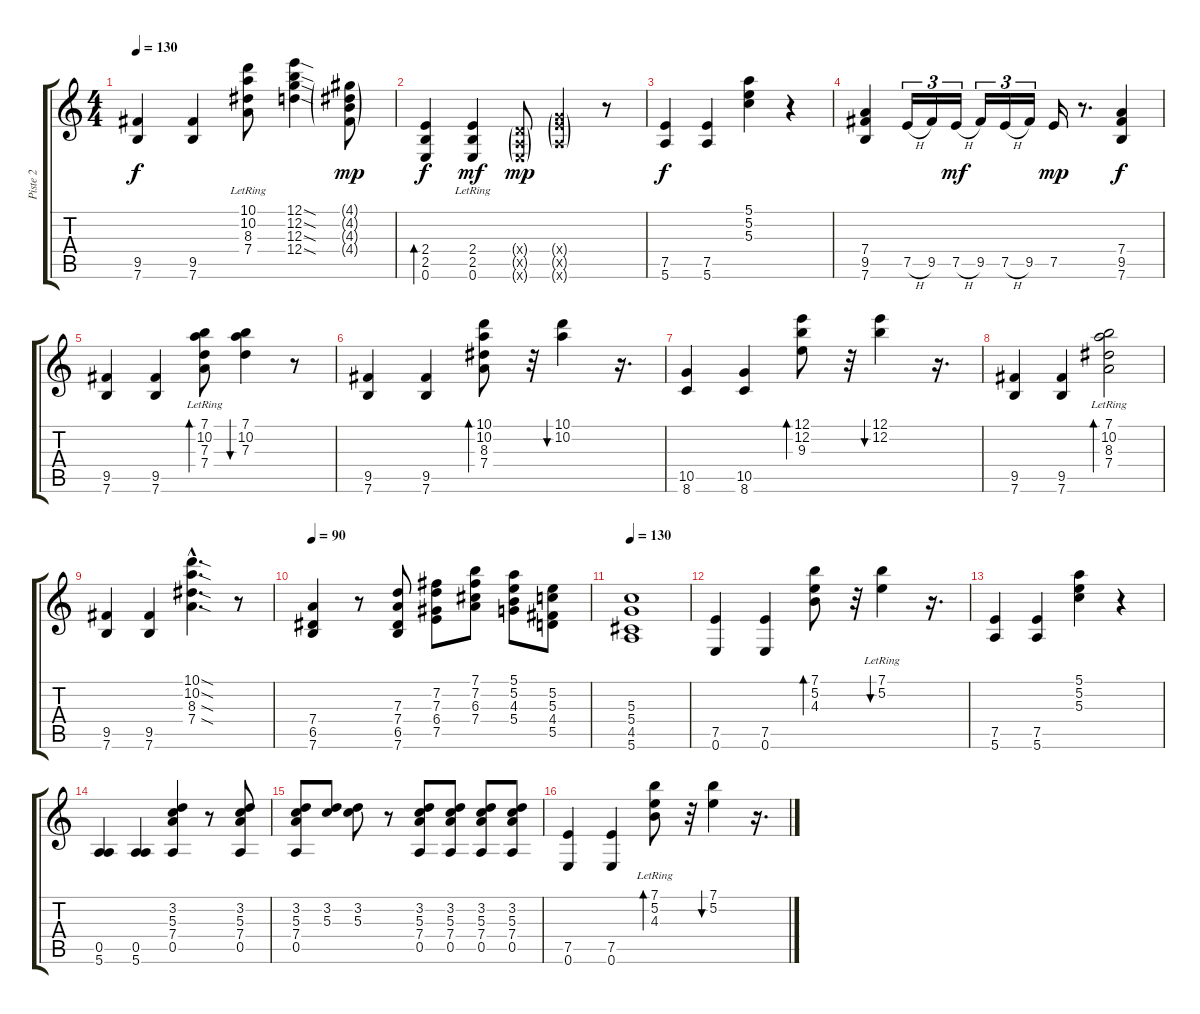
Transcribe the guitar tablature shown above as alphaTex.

\track ("Piste 2" "Piste 2") {instrument acousticguitarsteel}
\staff {score tabs}
\tuning (E4 B3 G3 D3 A2 E2) {hide}
\ts (4 4)
\tempo 130
\clef g2
\ks c
(9.5 7.6).4{dy f} (9.5 7.6).4 (10.1{lr} 10.2{lr} 8.3{lr} 7.4{lr}).8 (12.1{sod} 12.2{sod} 12.3{sod} 12.4{sod}).4 (4.1{g} 4.2{g} 4.3{g} 4.4{g}).8{dy mp} |
(2.4 2.5 0.6).4{bd 480 dy f} (2.4{lr} 2.5{lr} 0.6{lr}).4{dy mf} (0.4{g x} 0.5{g x} 0.6{g x}).8{dy mp} (5.4{g x} 7.5{g x} 5.6{g x}).4 r.8 |
(7.5 5.6).4{dy f} (7.5 5.6).4 (5.1 5.2 5.3).4 r.4 |
(7.4 9.5 7.6).4 7.5{h}.16{tu (3 2)} 9.5.16{tu (3 2)} 7.5{h}.16{tu (3 2) dy mf} 9.5.16{tu (3 2)} 7.5{h}.16{tu (3 2)} 9.5.16{tu (3 2)} 7.5.16{dy mp} r.8{d} (7.4 9.5 7.6).4{dy f} |
(9.5 7.6).4 (9.5 7.6).4 (7.1 10.2{lr} 7.3{lr} 7.4{lr}).8{bd 30} (7.1 10.2 7.3).4{bu 30} r.8 |
(9.5 7.6).4 (9.5 7.6).4 (10.1 10.2 8.3 7.4).8{bd 30} r.32 (10.1 10.2).4{bu 60} r.16{d} |
(10.5 8.6).4 (10.5 8.6).4 (12.1 12.2 9.3).8{bd 60} r.32 (12.1 12.2).4{bu 60} r.16{d} |
(9.5 7.6).4 (9.5 7.6).4 (7.1{lr} 10.2{lr} 8.3{lr} 7.4{lr}).2{bd 240} |
(9.5 7.6).4 (9.5 7.6).4 (10.1{sod hac} 10.2{sod hac} 8.3{sod hac} 7.4{sod hac}).4{d} r.8 |
\tempo 90
(7.4 6.5 7.6).4 r.8 (7.3 7.4 6.5 7.6).8 (7.2 7.3 6.4 7.5).8 (7.1 7.2 6.3 7.4).8 (5.1 5.2 4.3 5.4).8 (5.2 5.3 4.4 5.5).8 |
\tempo 130
(5.3 5.4 4.5 5.6).1 |
(7.5 0.6).4 (7.5 0.6).4 (7.1 5.2 4.3).8{bd 30} r.32 (7.1{lr} 5.2{lr}).4{bu 30} r.16{d} |
(7.5 5.6).4 (7.5 5.6).4 (5.1 5.2 5.3).4 r.4 |
(0.5 5.6).4 (0.5 5.6).4 (3.2 5.3 7.4 0.5).4 r.8 (3.2 5.3 7.4 0.5).8 |
(3.2 5.3 7.4 0.5).8 (3.2 5.3).8 (3.2 5.3).8 r.8 (3.2 5.3 7.4 0.5).8 (3.2 5.3 7.4 0.5).8 (3.2 5.3 7.4 0.5).8 (3.2 5.3 7.4 0.5).8 |
(7.5 0.6).4 (7.5 0.6).4 (7.1{lr} 5.2{lr} 4.3).8{bd 30} r.32 (7.1 5.2).4{bu 30} r.16{d}
